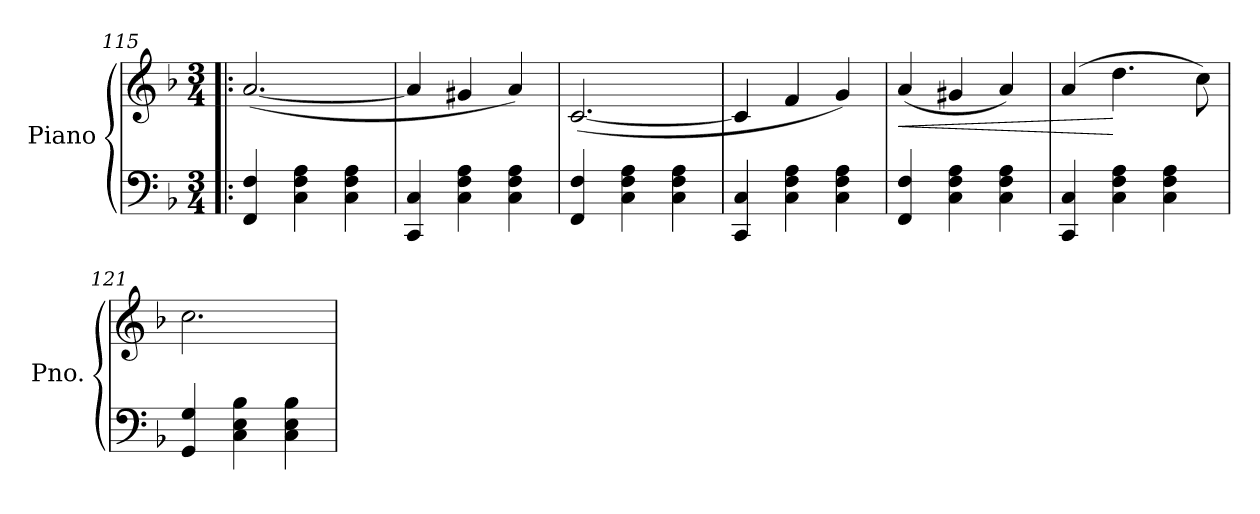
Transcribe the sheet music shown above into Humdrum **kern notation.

**kern	**kern	**dynam
*part1	*part1	*part1
*staff2	*staff1	*staff1/2
*I"Piano	*	*
*I'Pno.	*	*
!!LO:LB:g=z
*clefF4	*clefG2	*
*k[b-]	*k[b-]	*
*M3/4	*M3/4	*
=115!|:	=115!|:	=115!|:
4FF/ 4F/	(<[2.a/	.
4C\ 4F\ 4A\	.	.
4C\ 4F\ 4A\	.	.
=116	=116	=116
4CC/ 4C/	4a/]	.
4C\ 4F\ 4A\	4g#X/	.
4C\ 4F\ 4A\	4a/)	.
=117	=117	=117
4FF/ 4F/	(<[2.c/	.
4C\ 4F\ 4A\	.	.
4C\ 4F\ 4A\	.	.
=118	=118	=118
4CC/ 4C/	4c/]	.
4C\ 4F\ 4A\	4f/	.
4C\ 4F\ 4A\	4g/)	.
=119	=119	=119
!	!	!LO:HP:b
4FF/ 4F/	(<4a/	<
4C\ 4F\ 4A\	4g#X/	.
4C\ 4F\ 4A\	4a/)	.
=120	=120	=120
4CC/ 4C/	(>4a/	.
4C\ 4F\ 4A\	4.dd\	[
4C\ 4F\ 4A\	.	.
.	8cc\)	.
=121	=121	=121
4GG/ 4G/	2.cc\	.
4C\ 4E\ 4B-\	.	.
4C\ 4E\ 4B-\	.	.
=	=	=
*-	*-	*-
